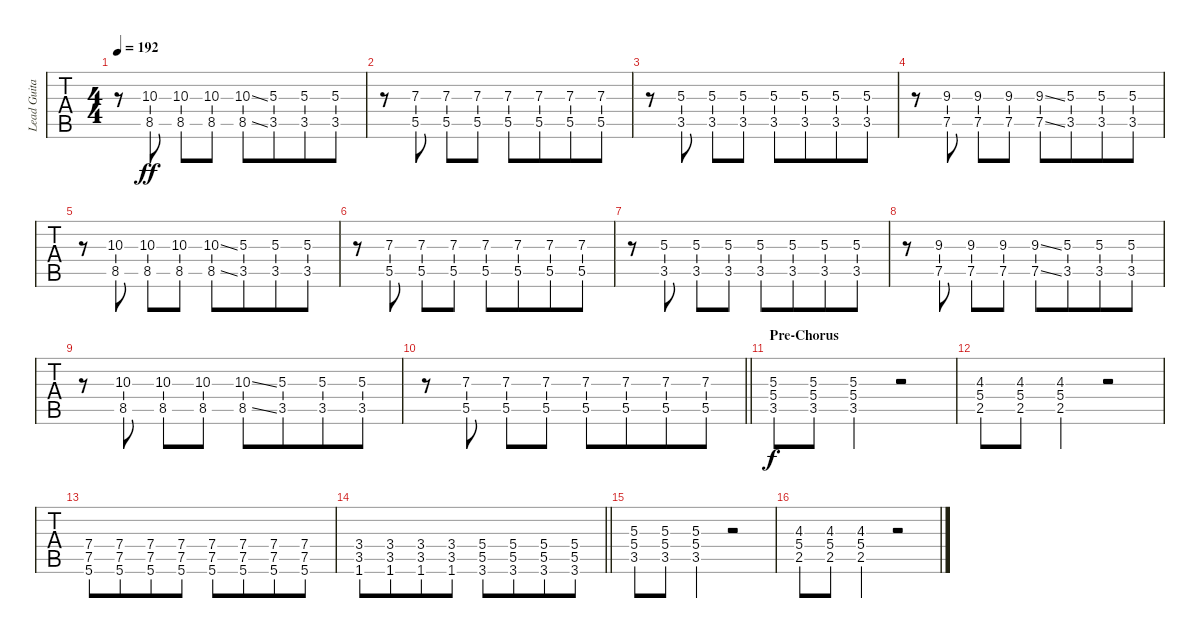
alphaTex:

\track ("Lead Guitar" "Lead Guita") {instrument distortionguitar}
\staff {tabs}
\tuning (E4 B3 G3 D3 A2 E2) {hide}
\ts (4 4)
\tempo 192
\clef g2
\ks c
r.8{dy ff} (10.3 8.5).8{beam Up} (10.3 8.5).8{beam Up} (10.3 8.5).8{beam Up} (10.3{ss} 8.5{ss}).8 (5.3 3.5).8{beam merge} (5.3 3.5).8 (5.3 3.5).8 |
r.8 (7.3 5.5).8 (7.3 5.5).8 (7.3 5.5).8 (7.3 5.5).8 (7.3 5.5).8{beam merge} (7.3 5.5).8 (7.3 5.5).8 |
r.8 (5.3 3.5).8 (5.3 3.5).8 (5.3 3.5).8 (5.3 3.5).8 (5.3 3.5).8{beam merge} (5.3 3.5).8 (5.3 3.5).8 |
r.8 (9.3 7.5).8{beam Up} (9.3 7.5).8{beam Up} (9.3 7.5).8{beam Up} (9.3{ss} 7.5{ss}).8 (5.3 3.5).8{beam merge} (5.3 3.5).8 (5.3 3.5).8 |
r.8 (10.3 8.5).8{beam Up} (10.3 8.5).8{beam Up} (10.3 8.5).8{beam Up} (10.3{ss} 8.5{ss}).8 (5.3 3.5).8{beam merge} (5.3 3.5).8 (5.3 3.5).8 |
r.8 (7.3 5.5).8 (7.3 5.5).8 (7.3 5.5).8 (7.3 5.5).8 (7.3 5.5).8{beam merge} (7.3 5.5).8 (7.3 5.5).8 |
r.8 (5.3 3.5).8 (5.3 3.5).8 (5.3 3.5).8 (5.3 3.5).8 (5.3 3.5).8{beam merge} (5.3 3.5).8 (5.3 3.5).8 |
r.8 (9.3 7.5).8{beam Up} (9.3 7.5).8{beam Up} (9.3 7.5).8{beam Up} (9.3{ss} 7.5{ss}).8 (5.3 3.5).8{beam merge} (5.3 3.5).8 (5.3 3.5).8 |
r.8 (10.3 8.5).8{beam Up} (10.3 8.5).8{beam Up} (10.3 8.5).8{beam Up} (10.3{ss} 8.5{ss}).8 (5.3 3.5).8{beam merge} (5.3 3.5).8 (5.3 3.5).8 |
\barLineRight lightlight
r.8 (7.3 5.5).8 (7.3 5.5).8 (7.3 5.5).8 (7.3 5.5).8 (7.3 5.5).8{beam merge} (7.3 5.5).8 (7.3 5.5).8 |
\section ("" "Pre-Chorus")
(5.3 5.4 3.5).8{dy f} (5.3 5.4 3.5).8 (5.3 5.4 3.5).4 r.2 |
(4.3 5.4 2.5).8 (4.3 5.4 2.5).8 (4.3 5.4 2.5).4 r.2 |
(7.4 7.5 5.6).8 (7.4 7.5 5.6).8{beam merge} (7.4 7.5 5.6).8 (7.4 7.5 5.6).8 (7.4 7.5 5.6).8 (7.4 7.5 5.6).8{beam merge} (7.4 7.5 5.6).8 (7.4 7.5 5.6).8 |
\barLineRight lightlight
(3.4 3.5 1.6).8 (3.4 3.5 1.6).8{beam merge} (3.4 3.5 1.6).8 (3.4 3.5 1.6).8 (5.4 5.5 3.6).8 (5.4 5.5 3.6).8{beam merge} (5.4 5.5 3.6).8 (5.4 5.5 3.6).8 |
(5.3 5.4 3.5).8 (5.3 5.4 3.5).8 (5.3 5.4 3.5).4 r.2 |
(4.3 5.4 2.5).8 (4.3 5.4 2.5).8 (4.3 5.4 2.5).4 r.2
